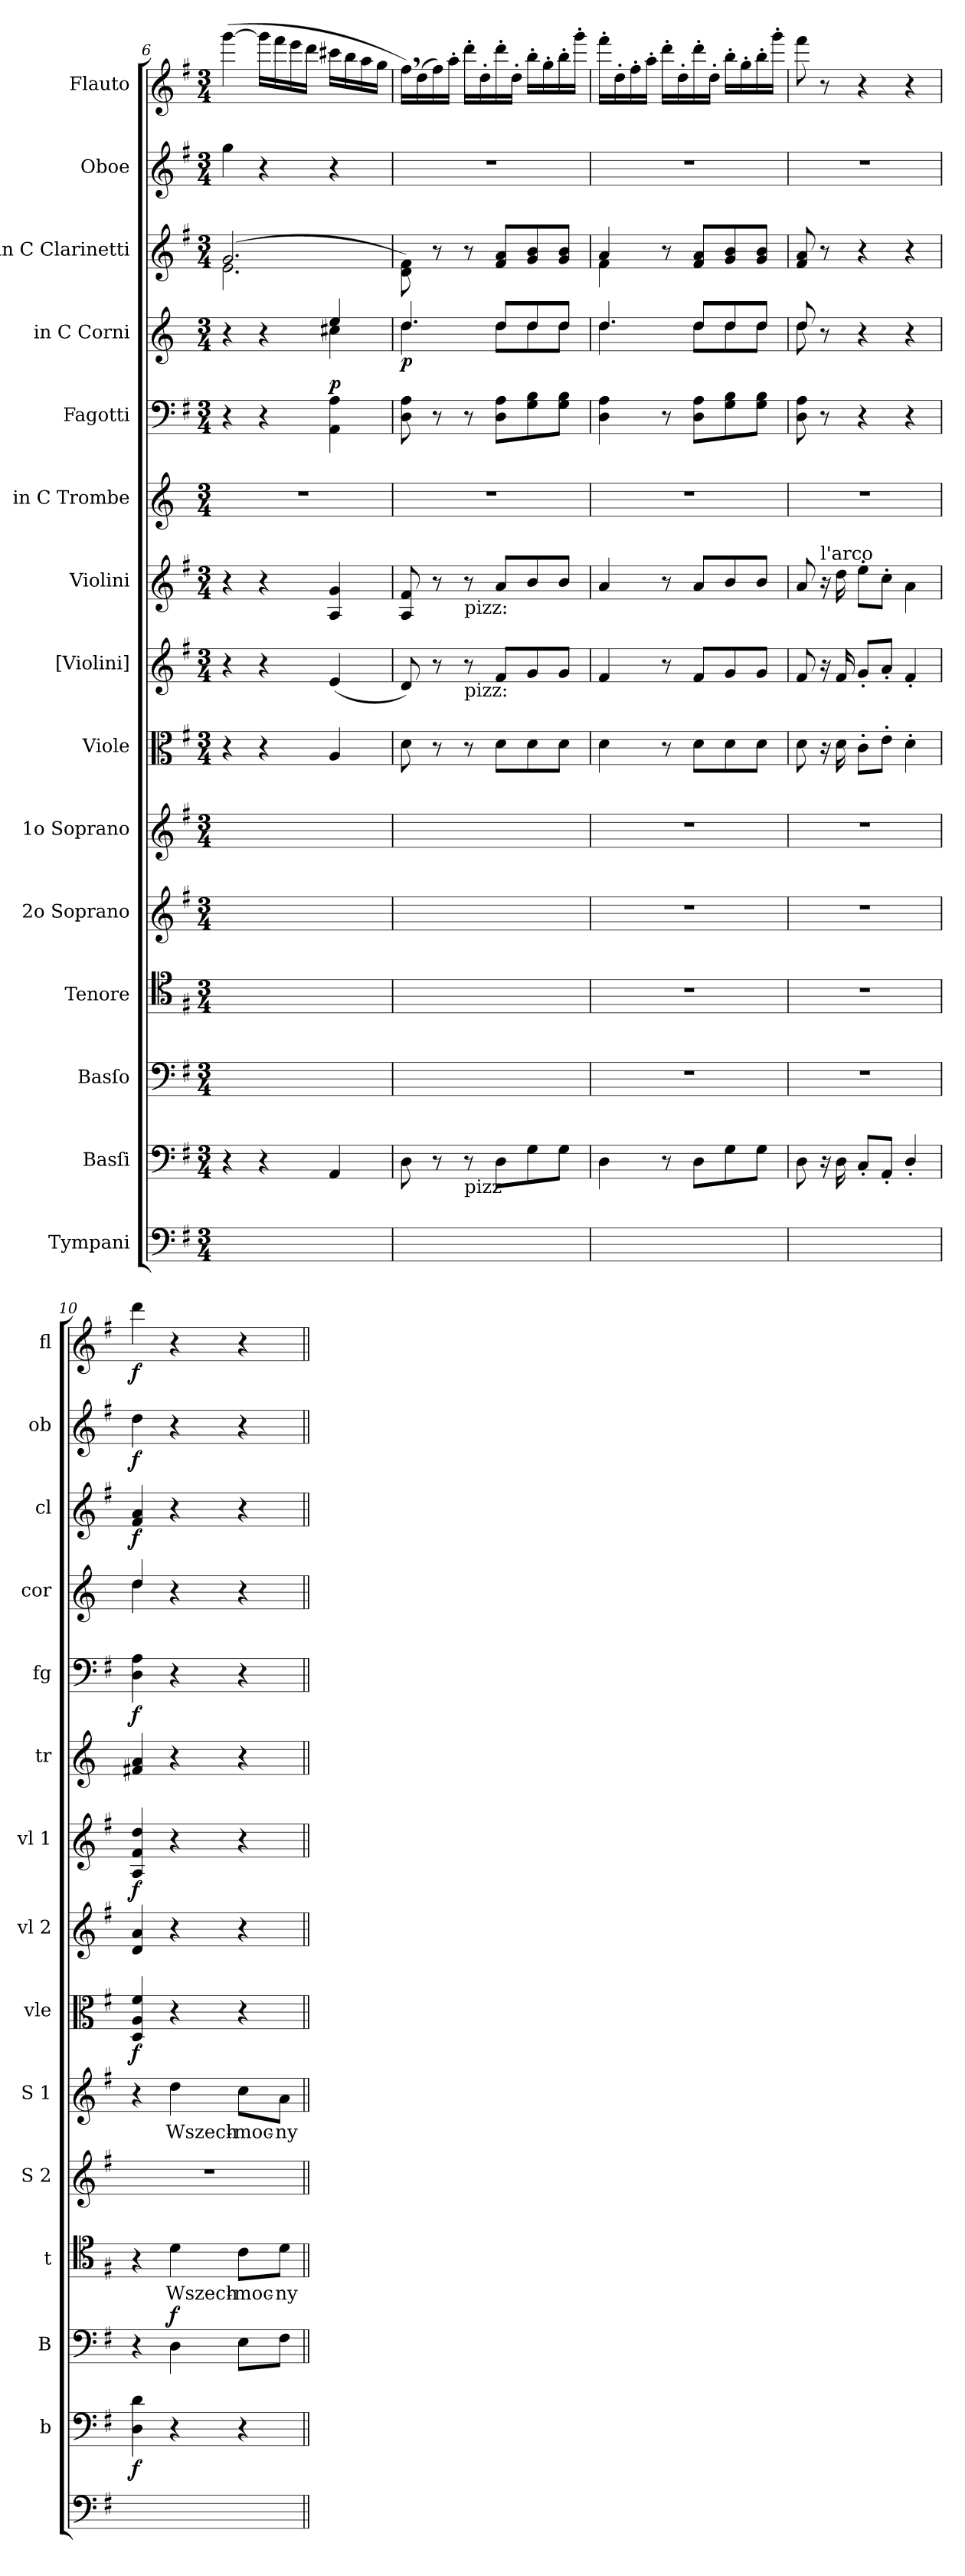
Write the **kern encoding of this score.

**kern	**kern	**dynam	**kern	**dynam	**kern	**text	**kern	**kern	**text	**kern	**dynam	**kern	**kern	**dynam	**kern	**kern	**dynam	**kern	**dynam	**kern	**dynam	**kern	**dynam	**kern	**dynam
*part15	*part14	*part14	*part13	*part13	*part12	*part12	*part11	*part10	*part10	*part9	*part9	*part8	*part7	*part7	*part6	*part5	*part5	*part4	*part4	*part3	*part3	*part2	*part2	*part1	*part1
*staff15	*staff14	*staff14	*staff13	*staff13	*staff12	*staff12	*staff11	*staff10	*staff10	*staff9	*staff9	*staff8	*staff7	*staff7	*staff6	*staff5	*staff5	*staff4	*staff4	*staff3	*staff3	*staff2	*staff2	*staff1	*staff1
*I"Tympani	*I"Basſi	*	*I"Basſo	*	*I"Tenore	*	*I"2o Soprano	*I"1o Soprano	*	*I"Viole	*	*I"[Violini]	*I"Violini	*	*I"in C Trombe	*I"Fagotti	*	*I"in C Corni	*	*I"in C Clarinetti	*	*I"Oboe	*	*I"Flauto	*
*	*I'b	*	*I'B	*	*I't	*	*I'S 2	*I'S 1	*	*I'vle	*	*I'vl 2	*I'vl 1	*	*I'tr	*I'fg	*	*I'cor	*	*I'cl	*	*I'ob	*	*I'fl	*
*clefF4	*clefF4	*	*clefF4	*	*clefC4	*	*clefG2	*clefG2	*	*clefC3	*	*clefG2	*clefG2	*	*clefG2	*clefF4	*	*clefG2	*	*clefG2	*	*clefG2	*	*clefG2	*
*k[f#]	*k[f#]	*	*k[f#]	*	*k[f#]	*	*k[f#]	*k[f#]	*	*k[f#]	*	*k[f#]	*k[f#]	*	*k[]	*k[f#]	*	*k[]	*	*k[f#]	*	*k[f#]	*	*k[f#]	*
*G:	*G:	*	*G:	*	*G:	*	*G:	*G:	*	*G:	*	*G:	*G:	*	*	*G:	*	*	*	*G:	*	*G:	*	*G:	*
*M3/4	*M3/4	*	*M3/4	*	*M3/4	*	*M3/4	*M3/4	*	*M3/4	*	*M3/4	*M3/4	*	*M3/4	*M3/4	*	*M3/4	*	*M3/4	*	*M3/4	*	*M3/4	*
=6	=6	=6	=6	=6	=6	=6	=6	=6	=6	=6	=6	=6	=6	=6	=6	=6	=6	=6	=6	=6	=6	=6	=6	=6	=6
*	*	*	*	*	*	*	*	*	*	*	*	*	*	*	*	*	*	*^	*	*^	*	*	*	*	*
2.ryy	4r	.	2.ryy	.	2.ryy	.	2.ryy	2.ryy	.	4r	.	4r	4r	.	2.r	4r	.	4r	4rAyy	.	(2.g/	2.e\	.	4gg\	.	(>[4ggg\	.
.	4r	.	.	.	.	.	.	.	.	4r	.	4r	4r	.	.	4r	.	4r	4rAyy	.	.	.	.	4r	.	16ggg\LL]	.
.	.	.	.	.	.	.	.	.	.	.	.	.	.	.	.	.	.	.	.	.	.	.	.	.	.	16fff#\	.
.	.	.	.	.	.	.	.	.	.	.	.	.	.	.	.	.	.	.	.	.	.	.	.	.	.	16eee\	.
.	.	.	.	.	.	.	.	.	.	.	.	.	.	.	.	.	.	.	.	.	.	.	.	.	.	16ddd\JJ	.
!	!	!	!	!	!	!	!	!	!	!	!	!	!	!	!	!	!LO:DY:a	!	!	!	!	!	!	!	!	!	!
.	4AA/	.	.	.	.	.	.	.	.	4A/	.	(4e/	4A/ 4g/	.	.	4AA\ 4A\	p	4ee/	4cc#X\	.	.	.	.	4r	.	16ccc#X\LL	.
.	.	.	.	.	.	.	.	.	.	.	.	.	.	.	.	.	.	.	.	.	.	.	.	.	.	16bb\	.
.	.	.	.	.	.	.	.	.	.	.	.	.	.	.	.	.	.	.	.	.	.	.	.	.	.	16aa\	.
.	.	.	.	.	.	.	.	.	.	.	.	.	.	.	.	.	.	.	.	.	.	.	.	.	.	16gg\JJ	.
*	*	*	*	*	*	*	*	*	*	*	*	*	*	*	*	*	*	*	*	*	*v	*v	*	*	*	*	*
=7	=7	=7	=7	=7	=7	=7	=7	=7	=7	=7	=7	=7	=7	=7	=7	=7	=7	=7	=7	=7	=7	=7	=7	=7	=7	=7
2.ryy	8D\	.	2.ryy	.	2.ryy	.	2.ryy	2.ryy	.	8d\	.	8d/)	8A/ 8f#/	.	2.r	8D\ 8A\	.	4.dd/	4.dd\	p	8d\ 8f#\)	.	2.r	.	16ff#,\LL)	.
.	.	.	.	.	.	.	.	.	.	.	.	.	.	.	.	.	.	.	.	.	.	.	.	.	(16dd\	.
.	8r	.	.	.	.	.	.	.	.	8r	.	8r	8r	.	.	8r	.	.	.	.	8r	.	.	.	16ff#\)	.
.	.	.	.	.	.	.	.	.	.	.	.	.	.	.	.	.	.	.	.	.	.	.	.	.	16aa'\JJ	.
!	!	!	!	!	!	!	!	!	!	!	!	!	!LO:TX:b:t=pizz&colon;	!	!	!	!	!	!	!	!	!	!	!	!	!
!	!	!	!	!	!	!	!	!	!	!	!	!LO:TX:b:t=pizz&colon;	!	!	!	!	!	!	!	!	!	!	!	!	!	!
!	!LO:TX:b:t=pizz	!	!	!	!	!	!	!	!	!	!	!	!	!	!	!	!	!	!	!	!	!	!	!	!	!
.	8r	.	.	.	.	.	.	.	.	8r	.	8r	8r	.	.	8r	.	.	.	.	8r	.	.	.	16ddd'\LL	.
.	.	.	.	.	.	.	.	.	.	.	.	.	.	.	.	.	.	.	.	.	.	.	.	.	16dd'\	.
.	8D\L	.	.	.	.	.	.	.	.	8d\L	.	8f#/L	8a/L	.	.	8D\ 8A\L	.	8dd/L	8dd\L	.	8f#/ 8a/L	.	.	.	16ddd'\	.
.	.	.	.	.	.	.	.	.	.	.	.	.	.	.	.	.	.	.	.	.	.	.	.	.	16dd'\JJ	.
.	8G\	.	.	.	.	.	.	.	.	8d\	.	8g/	8b/	.	.	8G\ 8B\	.	8dd/	8dd\	.	8g/ 8b/	.	.	.	16bb'\LL	.
.	.	.	.	.	.	.	.	.	.	.	.	.	.	.	.	.	.	.	.	.	.	.	.	.	16gg'\	.
.	8G\J	.	.	.	.	.	.	.	.	8d\J	.	8g/J	8b/J	.	.	8G\ 8B\J	.	8dd/J	8dd\J	.	8g/ 8b/J	.	.	.	16bb'\	.
.	.	.	.	.	.	.	.	.	.	.	.	.	.	.	.	.	.	.	.	.	.	.	.	.	16ggg'\JJ	.
=8	=8	=8	=8	=8	=8	=8	=8	=8	=8	=8	=8	=8	=8	=8	=8	=8	=8	=8	=8	=8	=8	=8	=8	=8	=8	=8
*	*	*	*	*	*	*	*	*	*	*	*	*	*	*	*	*	*	*	*	*	*^	*	*	*	*	*
2.ryy	4D\	.	2.r	.	2.r	.	2.r	2.r	.	4d\	.	4f#/	4a/	.	2.r	4D\ 4A\	.	4.dd/	4.dd\	.	4a/	4f#\	.	2.r	.	16fff#'\LL	.
.	.	.	.	.	.	.	.	.	.	.	.	.	.	.	.	.	.	.	.	.	.	.	.	.	.	16dd'\	.
.	.	.	.	.	.	.	.	.	.	.	.	.	.	.	.	.	.	.	.	.	.	.	.	.	.	16ff#'\	.
.	.	.	.	.	.	.	.	.	.	.	.	.	.	.	.	.	.	.	.	.	.	.	.	.	.	16aa'\JJ	.
.	8r	.	.	.	.	.	.	.	.	8r	.	8r	8r	.	.	8r	.	.	.	.	8r	4rAyy	.	.	.	16ddd'\LL	.
.	.	.	.	.	.	.	.	.	.	.	.	.	.	.	.	.	.	.	.	.	.	.	.	.	.	16dd'\	.
.	8D\L	.	.	.	.	.	.	.	.	8d\L	.	8f#/L	8a/L	.	.	8D\ 8A\L	.	8dd/L	8dd\L	.	8f#/ 8a/L	.	.	.	.	16ddd'\	.
.	.	.	.	.	.	.	.	.	.	.	.	.	.	.	.	.	.	.	.	.	.	.	.	.	.	16dd'\JJ	.
.	8G\	.	.	.	.	.	.	.	.	8d\	.	8g/	8b/	.	.	8G\ 8B\	.	8dd/	8dd\	.	8g/ 8b/	4rAyy	.	.	.	16bb'\LL	.
.	.	.	.	.	.	.	.	.	.	.	.	.	.	.	.	.	.	.	.	.	.	.	.	.	.	16gg'\	.
.	8G\J	.	.	.	.	.	.	.	.	8d\J	.	8g/J	8b/J	.	.	8G\ 8B\J	.	8dd/J	8dd\J	.	8g/ 8b/J	.	.	.	.	16bb'\	.
.	.	.	.	.	.	.	.	.	.	.	.	.	.	.	.	.	.	.	.	.	.	.	.	.	.	16ggg'\JJ	.
*	*	*	*	*	*	*	*	*	*	*	*	*	*	*	*	*	*	*	*	*	*v	*v	*	*	*	*	*
=9	=9	=9	=9	=9	=9	=9	=9	=9	=9	=9	=9	=9	=9	=9	=9	=9	=9	=9	=9	=9	=9	=9	=9	=9	=9	=9
2.ryy	8D\	.	2.r	.	2.r	.	2.r	2.r	.	8d\	.	8f#/	8a/	.	2.r	8D\ 8A\	.	8dd/	8dd\	.	8f#/ 8a/	.	2.r	.	8fff#\	.
!	!	!	!	!	!	!	!	!	!	!	!	!	!LO:TX:a:t=l'arco	!	!	!	!	!	!	!	!	!	!	!	!	!
.	16r	.	.	.	.	.	.	.	.	16r	.	16r	16r	.	.	8r	.	8r	8rAyy	.	8r	.	.	.	8r	.
.	16D\	.	.	.	.	.	.	.	.	16d\	.	16f#/	16dd\	.	.	.	.	.	.	.	.	.	.	.	.	.
.	8C'/L	.	.	.	.	.	.	.	.	8c'\L	.	8g'/L	8ee'\L	.	.	4r	.	4r	4rAyy	.	4r	.	.	.	4r	.
.	8AA'/J	.	.	.	.	.	.	.	.	8e'\J	.	8a'/J	8cc'\J	.	.	.	.	.	.	.	.	.	.	.	.	.
.	4D'/	.	.	.	.	.	.	.	.	4d'\	.	4f#'/	4a\	.	.	4r	.	4r	4rAyy	.	4r	.	.	.	4r	.
=10	=10	=10	=10	=10	=10	=10	=10	=10	=10	=10	=10	=10	=10	=10	=10	=10	=10	=10	=10	=10	=10	=10	=10	=10	=10	=10
2.ryy	4D\ 4d\	f	4r	.	4r	.	2.r	4r	.	4D/ 4A/ 4f#/	f	4d/ 4a/	4A/ 4f#/ 4dd/	f	4f#X/ 4a/	4D\ 4A\	f	4dd/	4dd\	.	4f#/ 4a/	f	4dd\	f	4ddd\	f
!	!	!	!	!LO:DY:a	!	!	!	!	!	!	!	!	!	!	!	!	!	!	!	!	!	!	!	!	!	!
.	4r	.	4D\	f	4d\	Wszech-	.	4dd\	Wszech-	4r	.	4r	4r	.	4r	4r	.	4r	4rAyy	.	4r	.	4r	.	4r	.
.	4r	.	8E\L	.	8c\L	-moc-	.	8cc\L	-moc-	4r	.	4r	4r	.	4r	4r	.	4r	4rAyy	.	4r	.	4r	.	4r	.
.	.	.	8F#\J	.	8d\J	-ny	.	8a\J	-ny	.	.	.	.	.	.	.	.	.	.	.	.	.	.	.	.	.
*	*	*	*	*	*	*	*	*	*	*	*	*	*	*	*	*	*	*v	*v	*	*	*	*	*	*	*
=||	=||	=||	=||	=||	=||	=||	=||	=||	=||	=||	=||	=||	=||	=||	=||	=||	=||	=||	=||	=||	=||	=||	=||	=||	=||
*-	*-	*-	*-	*-	*-	*-	*-	*-	*-	*-	*-	*-	*-	*-	*-	*-	*-	*-	*-	*-	*-	*-	*-	*-	*-
